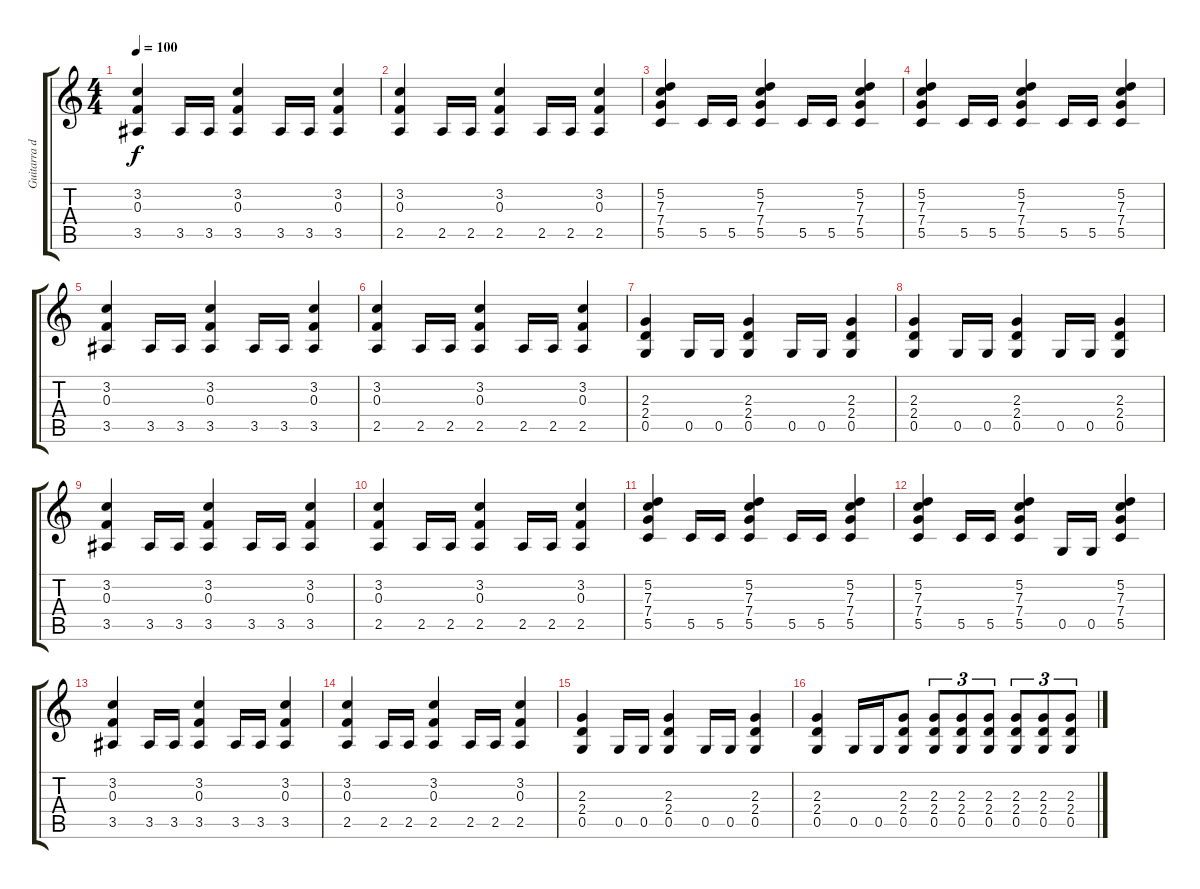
\track ("Guitarra distor 1" "Guitarra d") {instrument overdrivenguitar}
\staff {score tabs}
\tuning (D4 A3 F3 C3 G2 D2) {hide}
\ts (4 4)
\tempo 100
\clef g2
\ks c
(3.2 0.3 3.5).4{dy f} 3.5.16 3.5.16 (3.2 0.3 3.5).4 3.5.16 3.5.16 (3.2 0.3 3.5).4 |
(3.2 0.3 2.5).4 2.5.16 2.5.16 (3.2 0.3 2.5).4 2.5.16 2.5.16 (3.2 0.3 2.5).4 |
(5.2 7.3 7.4 5.5).4 5.5.16 5.5.16 (5.2 7.3 7.4 5.5).4 5.5.16 5.5.16 (5.2 7.3 7.4 5.5).4 |
(5.2 7.3 7.4 5.5).4 5.5.16 5.5.16 (5.2 7.3 7.4 5.5).4 5.5.16 5.5.16 (5.2 7.3 7.4 5.5).4 |
(3.2 0.3 3.5).4 3.5.16 3.5.16 (3.2 0.3 3.5).4 3.5.16 3.5.16 (3.2 0.3 3.5).4 |
(3.2 0.3 2.5).4 2.5.16 2.5.16 (3.2 0.3 2.5).4 2.5.16 2.5.16 (3.2 0.3 2.5).4 |
(2.3 2.4 0.5).4 0.5.16 0.5.16 (2.3 2.4 0.5).4 0.5.16 0.5.16 (2.3 2.4 0.5).4 |
(2.3 2.4 0.5).4 0.5.16 0.5.16 (2.3 2.4 0.5).4 0.5.16 0.5.16 (2.3 2.4 0.5).4 |
(3.2 0.3 3.5).4 3.5.16 3.5.16 (3.2 0.3 3.5).4 3.5.16 3.5.16 (3.2 0.3 3.5).4 |
(3.2 0.3 2.5).4 2.5.16 2.5.16 (3.2 0.3 2.5).4 2.5.16 2.5.16 (3.2 0.3 2.5).4 |
(5.2 7.3 7.4 5.5).4 5.5.16 5.5.16 (5.2 7.3 7.4 5.5).4 5.5.16 5.5.16 (5.2 7.3 7.4 5.5).4 |
(5.2 7.3 7.4 5.5).4 5.5.16 5.5.16 (5.2 7.3 7.4 5.5).4 0.5.16 0.5.16 (5.2 7.3 7.4 5.5).4 |
(3.2 0.3 3.5).4 3.5.16 3.5.16 (3.2 0.3 3.5).4 3.5.16 3.5.16 (3.2 0.3 3.5).4 |
(3.2 0.3 2.5).4 2.5.16 2.5.16 (3.2 0.3 2.5).4 2.5.16 2.5.16 (3.2 0.3 2.5).4 |
(2.3 2.4 0.5).4 0.5.16 0.5.16 (2.3 2.4 0.5).4 0.5.16 0.5.16 (2.3 2.4 0.5).4 |
(2.3 2.4 0.5).4 0.5.16 0.5.16 (2.3 2.4 0.5).8 (2.3 2.4 0.5).8{tu (3 2)} (2.3 2.4 0.5).8{tu (3 2)} (2.3 2.4 0.5).8{tu (3 2)} (2.3 2.4 0.5).8{tu (3 2)} (2.3 2.4 0.5).8{tu (3 2)} (2.3 2.4 0.5).8{tu (3 2)}
